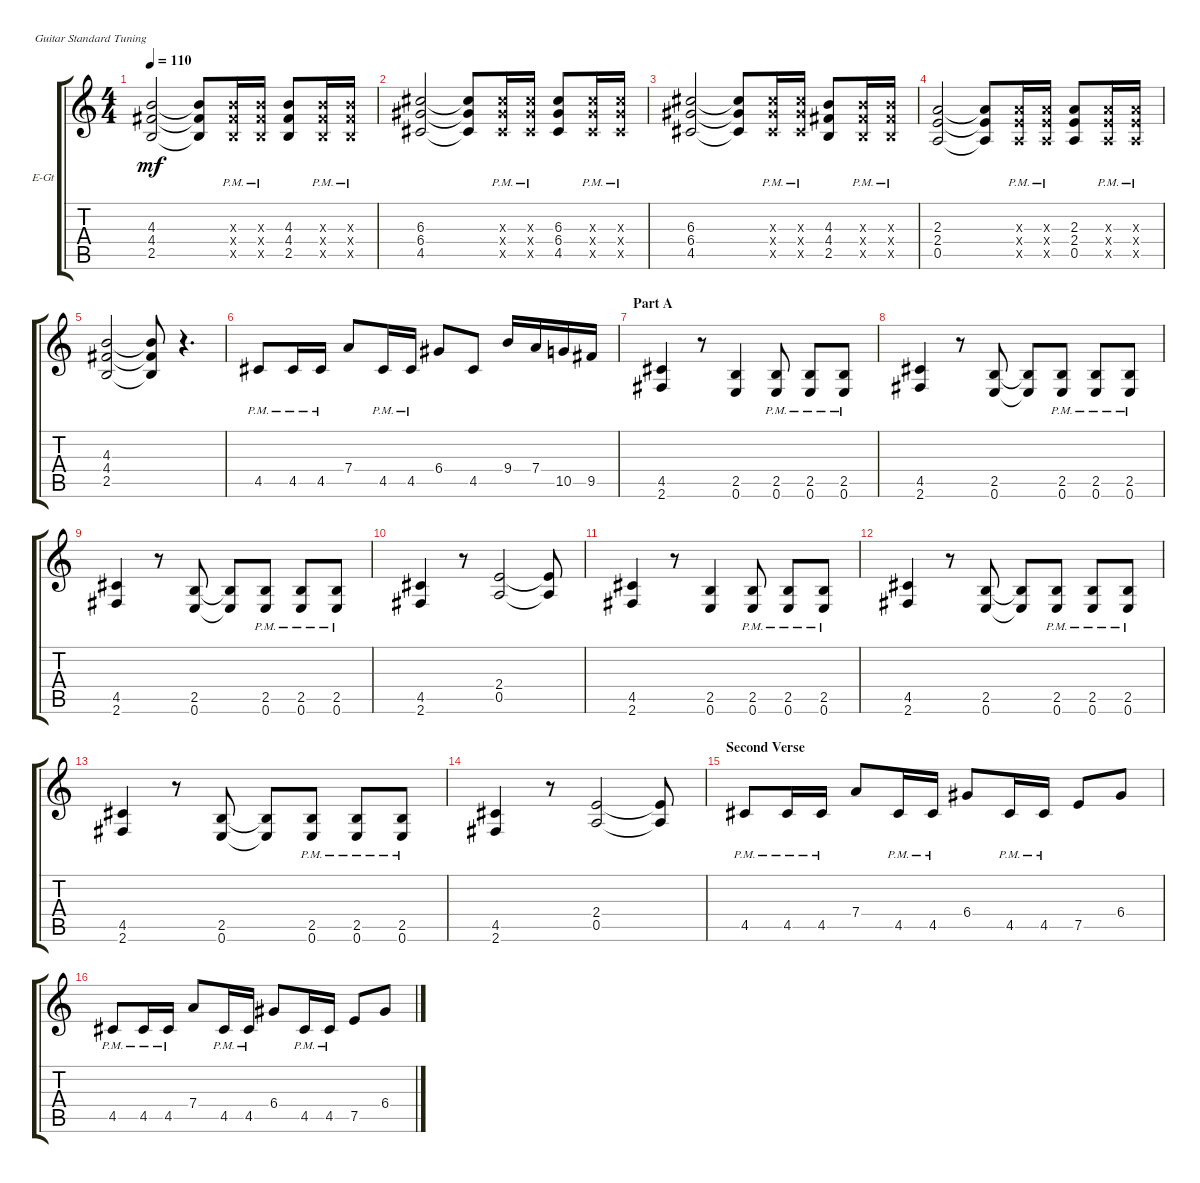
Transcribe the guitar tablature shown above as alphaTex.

\defaultSystemsLayout 4
\bracketExtendMode groupsimilarinstruments
\firstSystemTrackNameOrientation horizontal
\otherSystemsTrackNameOrientation horizontal
\track ("Electric Guitar" "E-Gt") {instrument distortionguitar}
\staff {score tabs}
\tuning (E4 B3 G3 D3 A2 E2)
\ts (4 4)
\tempo 110
\clef g2
\ks c
(2.5 4.4 4.3).2{dy mf} (2.5{t} 4.4{t} 4.3{t}).8 (2.5{pm x} 4.4{pm x} 4.3{pm x}).16 (2.5{pm x} 4.4{pm x} 4.3{pm x}).16 (2.5 4.4 4.3).8 (2.5{pm x} 4.4{pm x} 4.3{pm x}).16 (2.5{pm x} 4.4{pm x} 4.3{pm x}).16 |
(4.5 6.4 6.3).2 (4.5{t} 6.4{t} 6.3{t}).8 (4.5{pm x} 6.4{pm x} 6.3{pm x}).16 (4.5{pm x} 6.4{pm x} 6.3{pm x}).16 (4.5 6.4 6.3).8 (4.5{pm x} 6.4{pm x} 6.3{pm x}).16 (4.5{pm x} 6.4{pm x} 6.3{pm x}).16 |
(4.5 6.4 6.3).2 (4.5{t} 6.4{t} 6.3{t}).8 (4.5{pm x} 6.4{pm x} 6.3{pm x}).16 (4.5{pm x} 6.4{pm x} 6.3{pm x}).16 (2.5 4.4 4.3).8 (2.5{pm x} 4.4{pm x} 4.3{pm x}).16 (2.5{pm x} 4.4{pm x} 4.3{pm x}).16 |
(0.5 2.4 2.3).2 (0.5{t} 2.4{t} 2.3{t}).8 (0.5{pm x} 2.4{pm x} 2.3{pm x}).16 (0.5{pm x} 2.4{pm x} 2.3{pm x}).16 (0.5 2.4 2.3).8 (0.5{pm x} 2.4{pm x} 2.3{pm x}).16 (0.5{pm x} 2.4{pm x} 2.3{pm x}).16 |
(2.5 4.4 4.3).2 (2.5{t} 4.4{t} 4.3{t}).8 r.4{d} |
4.5{pm}.8 4.5{pm}.16 4.5{pm}.16 7.4.8 4.5{pm}.16 4.5{pm}.16 6.4.8 4.5.8 9.4.16 7.4.16 10.5.16 9.5.16 |
\section ("" "Part A")
(4.5 2.6).4 r.8 (2.5 0.6).4 (2.5{pm} 0.6{pm}).8 (2.5{pm} 0.6{pm}).8 (2.5{pm} 0.6{pm}).8 |
(4.5 2.6).4 r.8 (2.5 0.6).8 (2.5{t} 0.6{t}).8 (2.5{pm} 0.6{pm}).8 (2.5{pm} 0.6{pm}).8 (2.5{pm} 0.6{pm}).8 |
(4.5 2.6).4 r.8 (2.5 0.6).8 (2.5{t} 0.6{t}).8 (2.5{pm} 0.6{pm}).8 (2.5{pm} 0.6{pm}).8 (2.5{pm} 0.6{pm}).8 |
(4.5 2.6).4 r.8 (2.4 0.5).2 (2.4{t} 0.5{t}).8 |
(4.5 2.6).4 r.8 (2.5 0.6).4 (2.5{pm} 0.6{pm}).8 (2.5{pm} 0.6{pm}).8 (2.5{pm} 0.6{pm}).8 |
(4.5 2.6).4 r.8 (2.5 0.6).8 (2.5{t} 0.6{t}).8 (2.5{pm} 0.6{pm}).8 (2.5{pm} 0.6{pm}).8 (2.5{pm} 0.6{pm}).8 |
(4.5 2.6).4 r.8 (2.5 0.6).8 (2.5{t} 0.6{t}).8 (2.5{pm} 0.6{pm}).8 (2.5{pm} 0.6{pm}).8 (2.5{pm} 0.6{pm}).8 |
(4.5 2.6).4 r.8 (2.4 0.5).2 (2.4{t} 0.5{t}).8 |
\section ("" "Second Verse")
4.5{pm}.8 4.5{pm}.16 4.5{pm}.16 7.4.8 4.5{pm}.16 4.5{pm}.16 6.4.8 4.5{pm}.16 4.5{pm}.16 7.5.8 6.4.8 |
4.5{pm}.8 4.5{pm}.16 4.5{pm}.16 7.4.8 4.5{pm}.16 4.5{pm}.16 6.4.8 4.5{pm}.16 4.5{pm}.16 7.5.8 6.4.8
